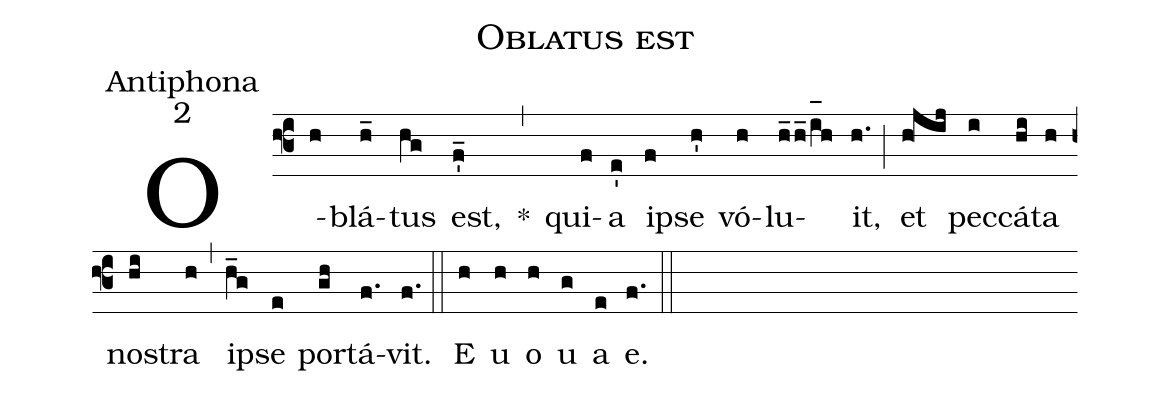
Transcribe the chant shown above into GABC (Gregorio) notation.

name:Oblatus est;
office-part:Antiphona;
mode:2;
%%
(f3) O(h)blá(h_)tus(hg) est,(f'_) *(,) qui(f)a(e') i(f)pse(h') vó(h)lu(h_2h_2/i_[oh:h]h)it,(h.) (;) et(h!jij) pec(i)cá(hi)ta(h) no(hi)stra(h) (,) i(h_g)pse(e) por(gh)tá(f.)vit.(f.) (::) <eu>E(h) u(h) o(h) u(g) a(e) e.</eu>(f.) (::)
